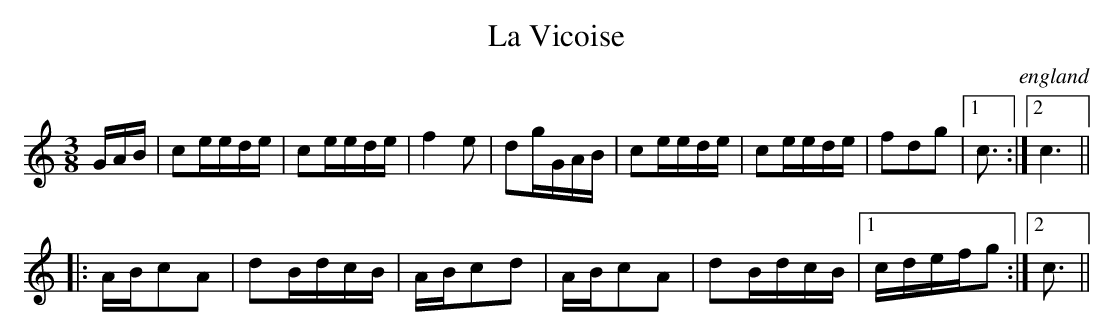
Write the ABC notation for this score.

X:1
T:La Vicoise
O:england
M:3/8
L:1/16
K:C
GAB|c2eede|c2eede|f4e2|d2gGAB|\
c2eede|c2eede|f2d2g2|1 c3:|2 c6||
|:ABc2A2|d2BdcB|ABc2d2|\
ABc2A2|d2BdcB|1 cdefg2:|2 c3||
